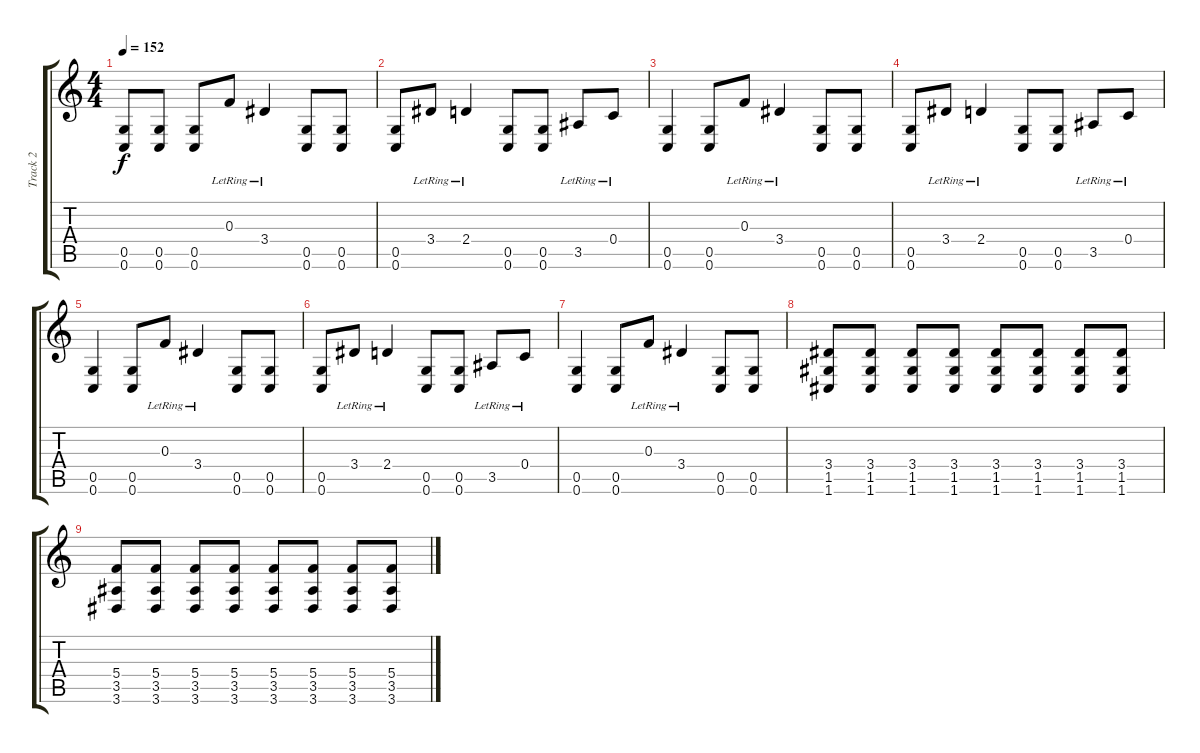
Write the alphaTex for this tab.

\track ("Track 2" "Track 2") {instrument distortionguitar}
\staff {score tabs}
\tuning (D4 A3 F3 C3 G2 C2) {hide}
\ts (4 4)
\tempo 152
\clef g2
\ks c
(0.5 0.6).8{dy f} (0.5 0.6).8 (0.5 0.6).8 0.3{lr}.8 3.4{lr}.4 (0.5 0.6).8 (0.5 0.6).8 |
(0.5 0.6).8 3.4{lr}.8 2.4{lr}.4 (0.5 0.6).8 (0.5 0.6).8 3.5{lr}.8 0.4{lr}.8 |
(0.5 0.6).4 (0.5 0.6).8 0.3{lr}.8 3.4{lr}.4 (0.5 0.6).8 (0.5 0.6).8 |
(0.5 0.6).8 3.4{lr}.8 2.4{lr}.4 (0.5 0.6).8 (0.5 0.6).8 3.5{lr}.8 0.4{lr}.8 |
(0.5 0.6).4 (0.5 0.6).8 0.3{lr}.8 3.4{lr}.4 (0.5 0.6).8 (0.5 0.6).8 |
(0.5 0.6).8 3.4{lr}.8 2.4{lr}.4 (0.5 0.6).8 (0.5 0.6).8 3.5{lr}.8 0.4{lr}.8 |
(0.5 0.6).4 (0.5 0.6).8 0.3{lr}.8 3.4{lr}.4 (0.5 0.6).8 (0.5 0.6).8 |
(3.4 1.5 1.6).8 (3.4 1.5 1.6).8 (3.4 1.5 1.6).8 (3.4 1.5 1.6).8 (3.4 1.5 1.6).8 (3.4 1.5 1.6).8 (3.4 1.5 1.6).8 (3.4 1.5 1.6).8 |
(5.4 3.5 3.6).8 (5.4 3.5 3.6).8 (5.4 3.5 3.6).8 (5.4 3.5 3.6).8 (5.4 3.5 3.6).8 (5.4 3.5 3.6).8 (5.4 3.5 3.6).8 (5.4 3.5 3.6).8
